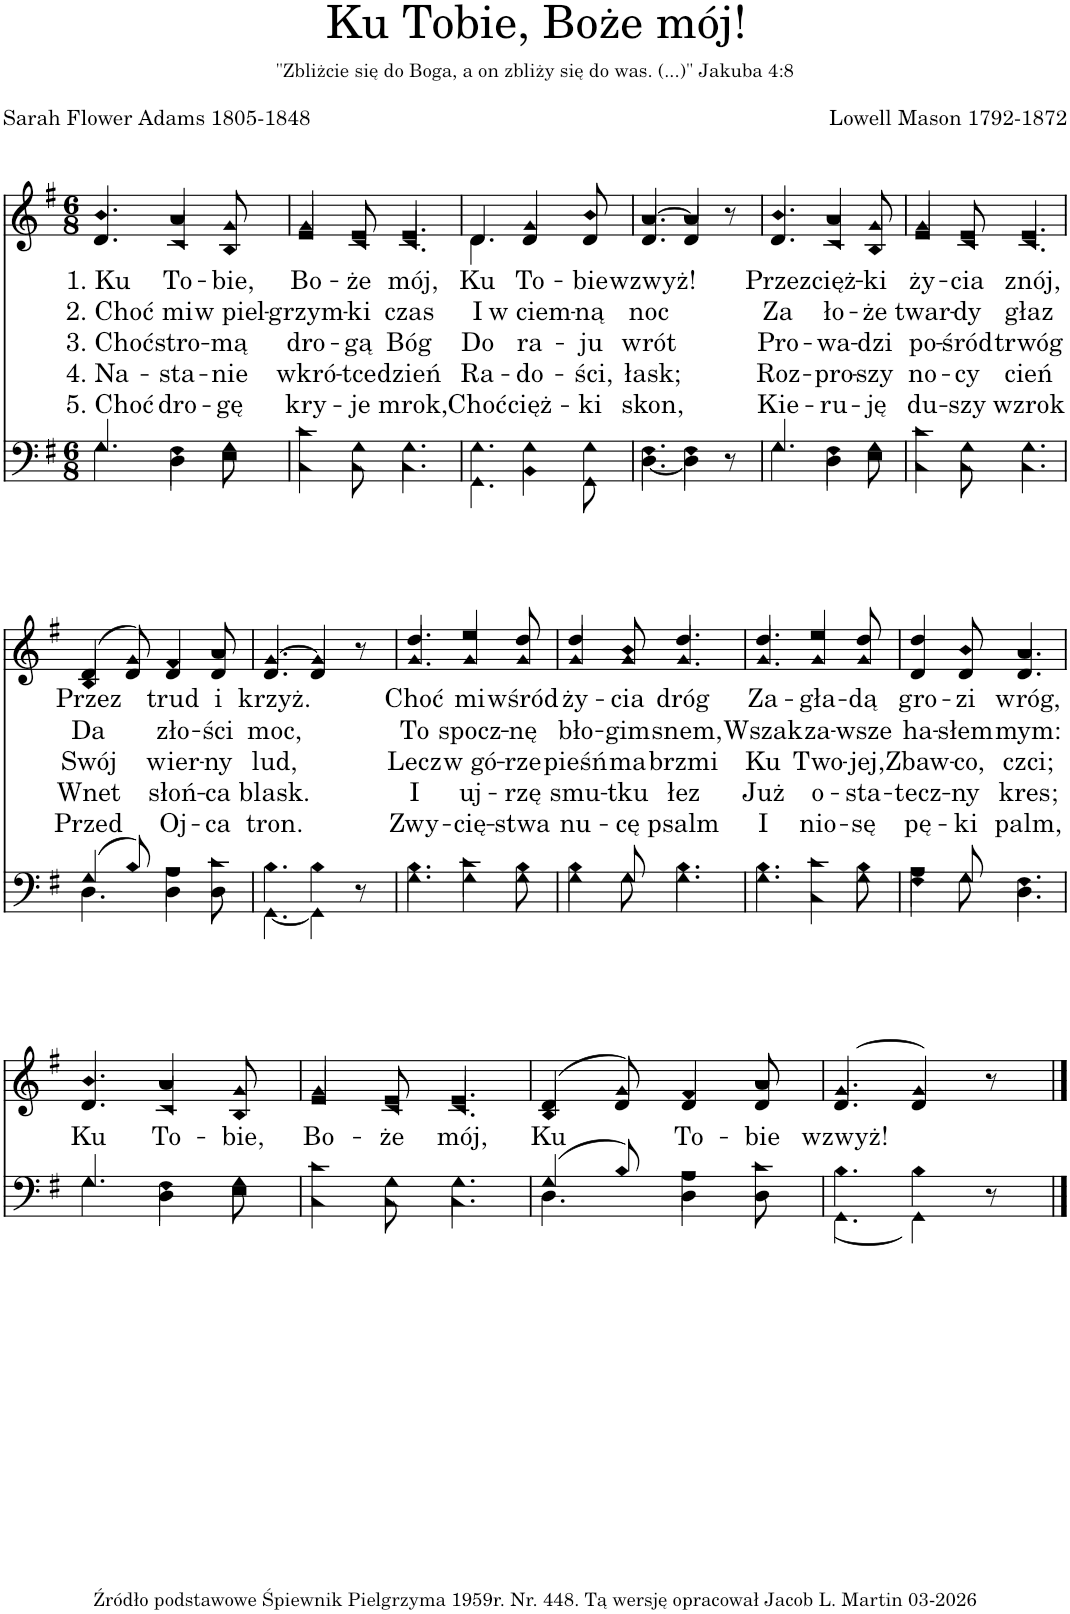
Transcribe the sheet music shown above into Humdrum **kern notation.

**kern	**kern	**text	**text	**text	**text	**text
*part2	*part1	*part1	*part1	*part1	*part1	*part1
*staff2	*staff1	*staff1	*staff1	*staff1	*staff1	*staff1
*I"Men	*I"Women	*	*	*	*	*
*clefF4	*clefG2	*	*	*	*	*
*k[f#]	*k[f#]	*	*	*	*	*
*M6/8	*M6/8	*	*	*	*	*
=1	=1	=1	=1	=1	=1	=1
*^	*	*	*	*	*	*
!	!	!	!LO:LY:b	!LO:LY:b	!LO:LY:b	!LO:LY:b	!LO:LY:b
*	*	*^	*	*	*	*	*
4.G/	4.G\	4.b/	4.d/	1. Ku	2. Choć	3. Choć	4. Na-	5. Choć
!	!	!	!	!LO:LY:b	!LO:LY:b	!LO:LY:b	!LO:LY:b	!LO:LY:b
4F#\	4D\	4a/	4c/	To-	mi	stro-	-sta-	dro-
!	!	!	!	!LO:LY:b	!LO:LY:b	!LO:LY:b	!LO:LY:b	!LO:LY:b
8G\	8E\	8g/	8B/	-bie,	w piel-	-mą	-nie	-gę
=2	=2	=2	=2	=2	=2	=2	=2	=2
!	!	!	!	!LO:LY:b	!LO:LY:b	!LO:LY:b	!LO:LY:b	!LO:LY:b
4c\	4C\	4g/	4e/	Bo-	-grzym-	dro-	wkró-	kry-
!	!	!	!	!LO:LY:b	!LO:LY:b	!LO:LY:b	!LO:LY:b	!LO:LY:b
8G\	8C\	8e/	8c/	-że	-ki	-gą	-tce	-je
!	!	!	!	!LO:LY:b	!LO:LY:b	!LO:LY:b	!LO:LY:b	!LO:LY:b
4.G\	4.C\	4.e/	4.c/	mój,	czas	Bóg	dzień	mrok,
=3	=3	=3	=3	=3	=3	=3	=3	=3
!	!	!	!	!LO:LY:b	!LO:LY:b	!LO:LY:b	!LO:LY:b	!LO:LY:b
4.G\	4.GG\	4.d/	4.d\	Ku	I	Do	Ra-	Choć
!	!	!	!	!LO:LY:b	!LO:LY:b	!LO:LY:b	!LO:LY:b	!LO:LY:b
4G\	4BB\	4g/	4d/	To-	w ciem-	ra-	-do-	cięż-
!	!	!	!	!LO:LY:b	!LO:LY:b	!LO:LY:b	!LO:LY:b	!LO:LY:b
8G\	8GG\	8b/	8d/	-bie	-ną	-ju	-ści,	-ki
=4	=4	=4	=4	=4	=4	=4	=4	=4
!	!	!	!	!LO:LY:b	!LO:LY:b	!LO:LY:b	!LO:LY:b	!LO:LY:b
[4.F#\	[4.D\	[4.a/	[4.d/	wzwyż!	noc	wrót	łask;	skon,
4F#\]	4D\]	4a/]	4d/]	.	.	.	.	.
8r	8ryy	8r	8ryy	.	.	.	.	.
=5	=5	=5	=5	=5	=5	=5	=5	=5
!	!	!	!	!LO:LY:b	!LO:LY:b	!LO:LY:b	!LO:LY:b	!LO:LY:b
4.G/	4.G\	4.b/	4.d/	Przez	Za	Pro-	Roz-	Kie-
!	!	!	!	!LO:LY:b	!LO:LY:b	!LO:LY:b	!LO:LY:b	!LO:LY:b
4F#\	4D\	4a/	4c/	cięż-	ło-	-wa-	-pro-	-ru-
!	!	!	!	!LO:LY:b	!LO:LY:b	!LO:LY:b	!LO:LY:b	!LO:LY:b
8G\	8E\	8g/	8B/	-ki	-że	-dzi	-szy	-ję
=6	=6	=6	=6	=6	=6	=6	=6	=6
!	!	!	!	!LO:LY:b	!LO:LY:b	!LO:LY:b	!LO:LY:b	!LO:LY:b
4c\	4C\	4g/	4e/	ży-	twar-	po-	no-	du-
!	!	!	!	!LO:LY:b	!LO:LY:b	!LO:LY:b	!LO:LY:b	!LO:LY:b
8G\	8C\	8e/	8c/	-cia	-dy	-śród	-cy	-szy
!	!	!	!	!LO:LY:b	!LO:LY:b	!LO:LY:b	!LO:LY:b	!LO:LY:b
4.G\	4.C\	4.e/	4.c/	znój,	głaz	trwóg	cień	wzrok
!!LO:LB:g=z	!!
=7	=7	=7	=7	=7	=7	=7	=7	=7
!	!	!	!	!LO:LY:b	!LO:LY:b	!LO:LY:b	!LO:LY:b	!LO:LY:b
(4G/	4.D\	(4d/	(4B/	Przez	Da	Swój	Wnet	Przed
8B/)	.	8g/)	8d/)	.	.	.	.	.
!	!	!	!	!LO:LY:b	!LO:LY:b	!LO:LY:b	!LO:LY:b	!LO:LY:b
4A\	4D\	4f#/	4d/	trud	zło-	wier-	słoń-	Oj-
!	!	!	!	!LO:LY:b	!LO:LY:b	!LO:LY:b	!LO:LY:b	!LO:LY:b
8c\	8D\	8a/	8d/	i	-ści	-ny	-ca	-ca
=8	=8	=8	=8	=8	=8	=8	=8	=8
!	!	!	!	!LO:LY:b	!LO:LY:b	!LO:LY:b	!LO:LY:b	!LO:LY:b
[4.B\	[4.GG\	[4.g/	[4.d/	krzyż.	moc,	lud,	blask.	tron.
4B\]	4GG\]	4g/]	4d/]	.	.	.	.	.
8r	8ryy	8r	8ryy	.	.	.	.	.
=9	=9	=9	=9	=9	=9	=9	=9	=9
!	!	!	!	!LO:LY:b	!LO:LY:b	!LO:LY:b	!LO:LY:b	!LO:LY:b
4.B\	4.G\	4.dd/	4.g/	Choć	To	Lecz	I	Zwy-
!	!	!	!	!LO:LY:b	!LO:LY:b	!LO:LY:b	!LO:LY:b	!LO:LY:b
4c\	4G\	4ee/	4g/	mi	spocz-	w gó-	uj-	-cię-
!	!	!	!	!LO:LY:b	!LO:LY:b	!LO:LY:b	!LO:LY:b	!LO:LY:b
8B\	8G\	8dd/	8g/	wśród	-nę	-rze	-rzę	-stwa
=10	=10	=10	=10	=10	=10	=10	=10	=10
!	!	!	!	!LO:LY:b	!LO:LY:b	!LO:LY:b	!LO:LY:b	!LO:LY:b
4B\	4G\	4dd/	4g/	ży-	bło-	pieśń	smu-	nu-
!	!	!	!	!LO:LY:b	!LO:LY:b	!LO:LY:b	!LO:LY:b	!LO:LY:b
8G/	8G\	8b/	8g/	-cia	-gim	ma	-tku	-cę
!	!	!	!	!LO:LY:b	!LO:LY:b	!LO:LY:b	!LO:LY:b	!LO:LY:b
4.B\	4.G\	4.dd/	4.g/	dróg	snem,	brzmi	łez	psalm
=11	=11	=11	=11	=11	=11	=11	=11	=11
!	!	!	!	!LO:LY:b	!LO:LY:b	!LO:LY:b	!LO:LY:b	!LO:LY:b
4.B\	4.G\	4.dd/	4.g/	Za-	Wszak	Ku	Już	I
!	!	!	!	!LO:LY:b	!LO:LY:b	!LO:LY:b	!LO:LY:b	!LO:LY:b
4c\	4C\	4ee/	4g/	-gła-	za-	Two-	o-	nio-
!	!	!	!	!LO:LY:b	!LO:LY:b	!LO:LY:b	!LO:LY:b	!LO:LY:b
8B\	8G\	8dd/	8g/	-dą	-wsze	-jej,	-sta-	-sę
=12	=12	=12	=12	=12	=12	=12	=12	=12
!	!	!	!	!LO:LY:b	!LO:LY:b	!LO:LY:b	!LO:LY:b	!LO:LY:b
4A\	4F#\	4dd/	4d/	gro-	ha-	Zbaw-	-tecz-	pę-
!	!	!	!	!LO:LY:b	!LO:LY:b	!LO:LY:b	!LO:LY:b	!LO:LY:b
8G/	8G\	8b/	8d/	-zi	-słem	-co,	-ny	-ki
!	!	!	!	!LO:LY:b	!LO:LY:b	!LO:LY:b	!LO:LY:b	!LO:LY:b
4.F#\	4.D\	4.a/	4.d/	wróg,	mym:	czci;	kres;	palm,
!!LO:LB:g=z	!!
=13	=13	=13	=13	=13	=13	=13	=13	=13
!	!	!	!	!LO:LY:b	!	!	!	!
4.G/	4.G\	4.b/	4.d/	Ku	.	.	.	.
!	!	!	!	!LO:LY:b	!	!	!	!
4F#\	4D\	4a/	4c/	To-	.	.	.	.
!	!	!	!	!LO:LY:b	!	!	!	!
8G\	8E\	8g/	8B/	-bie,	.	.	.	.
=14	=14	=14	=14	=14	=14	=14	=14	=14
!	!	!	!	!LO:LY:b	!	!	!	!
4c\	4C\	4g/	4e/	Bo-	.	.	.	.
!	!	!	!	!LO:LY:b	!	!	!	!
8G\	8C\	8e/	8c/	-że	.	.	.	.
!	!	!	!	!LO:LY:b	!	!	!	!
4.G\	4.C\	4.e/	4.c/	mój,	.	.	.	.
=15	=15	=15	=15	=15	=15	=15	=15	=15
!	!	!	!	!LO:LY:b	!	!	!	!
(4G/	4.D\	(4d/	(4B/	Ku	.	.	.	.
8B/)	.	8g/)	8d/)	.	.	.	.	.
!	!	!	!	!LO:LY:b	!	!	!	!
4A\	4D\	4f#/	4d/	To-	.	.	.	.
!	!	!	!	!LO:LY:b	!	!	!	!
8c\	8D\	8a/	8d/	-bie	.	.	.	.
=16	=16	=16	=16	=16	=16	=16	=16	=16
!	!	!	!	!LO:LY:b	!	!	!	!
[4.B\	[4.GG\	[4.g/	[4.d/	wzwyż!	.	.	.	.
4B\]	4GG\]	4g/]	4d/]	.	.	.	.	.
8r	8ryy	8r	8ryy	.	.	.	.	.
*v	*v	*	*	*	*	*	*	*
*	*v	*v	*	*	*	*	*
==	==	==	==	==	==	==
*-	*-	*-	*-	*-	*-	*-
